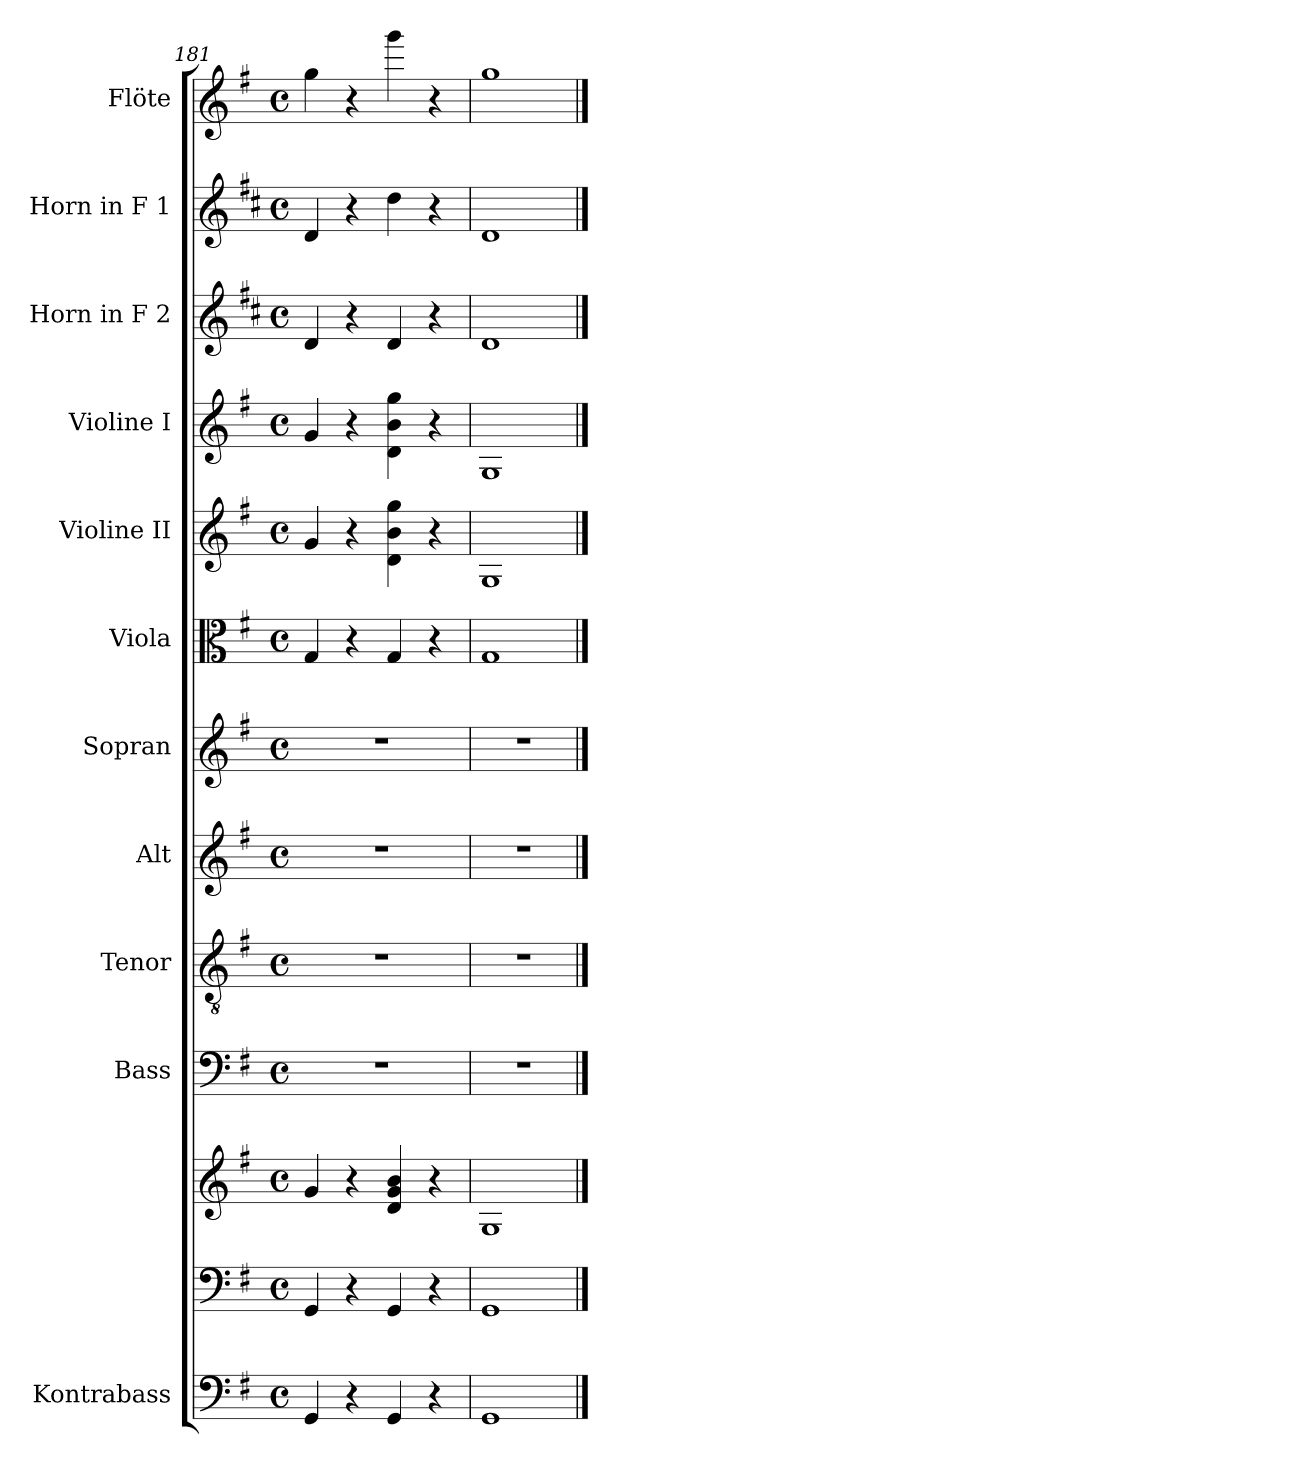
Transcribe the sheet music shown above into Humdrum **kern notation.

**kern	**kern	**kern	**kern	**kern	**kern	**kern	**kern	**kern	**kern	**kern	**kern	**kern
*part12	*part11	*part11	*part10	*part9	*part8	*part7	*part6	*part5	*part4	*part3	*part2	*part1
*staff13	*staff12	*staff11	*staff10	*staff9	*staff8	*staff7	*staff6	*staff5	*staff4	*staff3	*staff2	*staff1
*I"Kontrabass	*	*	*I"Bass	*I"Tenor	*I"Alt	*I"Sopran	*I"Viola	*I"Violine II	*I"Violine I	*I"Horn in F 2	*I"Horn in F 1	*I"Flöte
*I'Kb.	*	*	*I'B.	*I'T.	*I'A.	*I'S.	*I'Vla.	*I'Vl. II	*I'Vl. I	*	*	*I'Fl.
*clefF4	*clefF4	*clefG2	*clefF4	*clefGv2	*clefG2	*clefG2	*clefC3	*clefG2	*clefG2	*clefG2	*clefG2	*clefG2
*ITrd7c12	*	*	*	*	*	*	*	*	*	*ITrd4c7	*ITrd4c7	*
*k[f#]	*k[f#]	*k[f#]	*k[f#]	*k[f#]	*k[f#]	*k[f#]	*k[f#]	*k[f#]	*k[f#]	*k[f#]	*k[f#]	*k[f#]
*G:	*G:	*G:	*G:	*G:	*G:	*G:	*G:	*G:	*G:	*G:	*G:	*G:
*M4/4	*M4/4	*M4/4	*M4/4	*M4/4	*M4/4	*M4/4	*M4/4	*M4/4	*M4/4	*M4/4	*M4/4	*M4/4
*met(c)	*met(c)	*met(c)	*met(c)	*met(c)	*met(c)	*met(c)	*met(c)	*met(c)	*met(c)	*met(c)	*met(c)	*met(c)
=181	=181	=181	=181	=181	=181	=181	=181	=181	=181	=181	=181	=181
4GGG/	4GG/	4g/	1r	1r	1r	1r	4G/	4g/	4g/	4G/	4G/	4gg\
4r	4r	4r	.	.	.	.	4r	4r	4r	4r	4r	4r
4GGG/	4GG/	4d/ 4g/ 4b/	.	.	.	.	4G/	4d\ 4b\ 4gg\	4d\ 4b\ 4gg\	4G/	4g\	4ggg\
4r	4r	4r	.	.	.	.	4r	4r	4r	4r	4r	4r
=182	=182	=182	=182	=182	=182	=182	=182	=182	=182	=182	=182	=182
1GGG	1GG	1G	1r	1r	1r	1r	1G	1G	1G	1G	1G	1gg
==	==	==	==	==	==	==	==	==	==	==	==	==
*-	*-	*-	*-	*-	*-	*-	*-	*-	*-	*-	*-	*-
